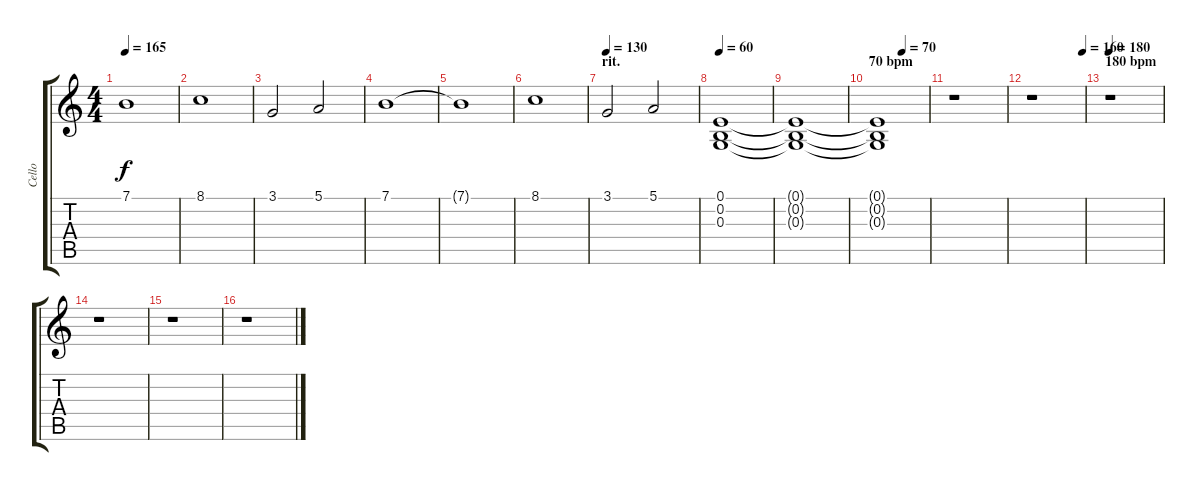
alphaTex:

\track ("Cello" "Cello") {instrument cello}
\staff {score tabs}
\tuning (E4 B3 G3 D3 A2 E2) {hide}
\ts (4 4)
\tempo 165
\clef g2
\ks c
7.1{t}.1{dy f} |
8.1.1 |
3.1.2 5.1.2 |
7.1.1 |
7.1{t}.1 |
8.1.1 |
\section ("" "rit.")
\tempo 130
3.1.2 5.1.2 |
\tempo 60
(0.1 0.2 0.3).1 |
(0.1{t} 0.2{t} 0.3{t}).1{volume 0} |
\section ("" "70 bpm")
\tempo (70 0.5)
(0.1{t} 0.2{t} 0.3{t}).1 |
r.1 |
\tempo (160 0.96875)
r.1 |
\section ("" "180 bpm")
\tempo 180
r.1 |
r.1 |
r.1 |
r.1
